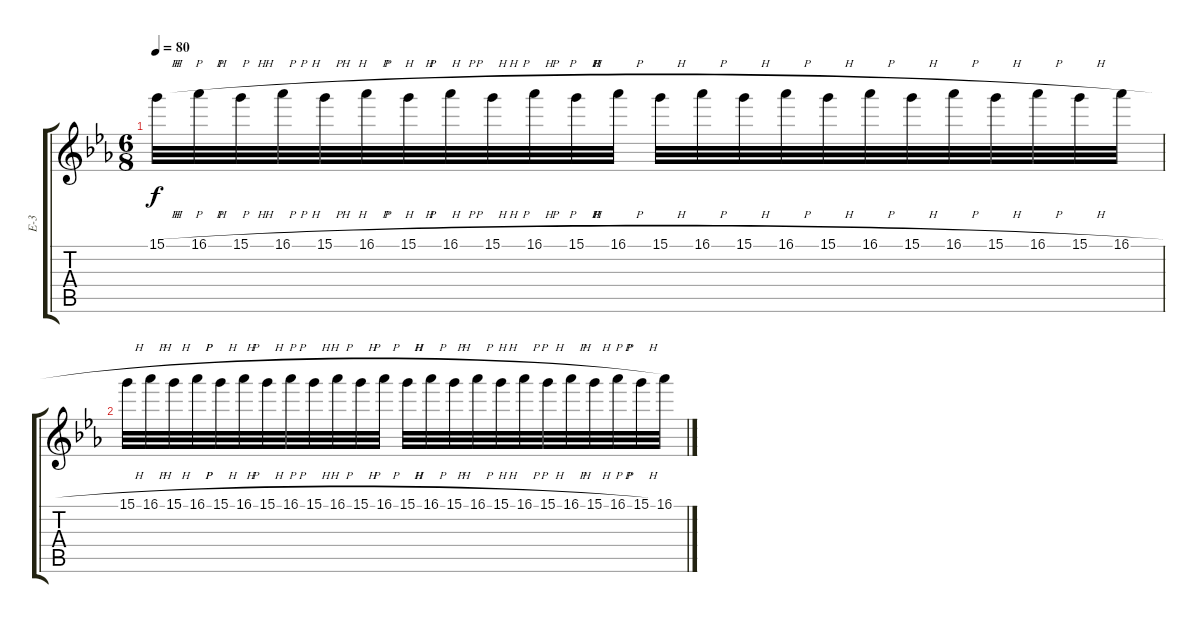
\track ("E-3" "E-3") {instrument distortionguitar}
\staff {score tabs}
\tuning (E4 B3 G3 D3 A2 E2) {hide}
\ts (6 8)
\tempo 80
\clef g2
\ks cminor
15.1{h}.32{dy f volume 9 instrument distortionguitar} 16.1{h}.32 15.1{h}.32 16.1{h}.32 15.1{h}.32 16.1{h}.32 15.1{h}.32 16.1{h}.32 15.1{h}.32 16.1{h}.32 15.1{h}.32 16.1{h}.32 15.1{h}.32 16.1{h}.32 15.1{h}.32 16.1{h}.32 15.1{h}.32 16.1{h}.32 15.1{h}.32 16.1{h}.32 15.1{h}.32 16.1{h}.32 15.1{h}.32 16.1{h}.32 |
15.1{h}.32 16.1{h}.32 15.1{h}.32 16.1{h}.32 15.1{h}.32 16.1{h}.32 15.1{h}.32 16.1{h}.32 15.1{h}.32 16.1{h}.32 15.1{h}.32 16.1{h}.32 15.1{h}.32 16.1{h}.32 15.1{h}.32 16.1{h}.32 15.1{h}.32 16.1{h}.32 15.1{h}.32 16.1{h}.32 15.1{h}.32 16.1{h}.32 15.1{h}.32 16.1.32
